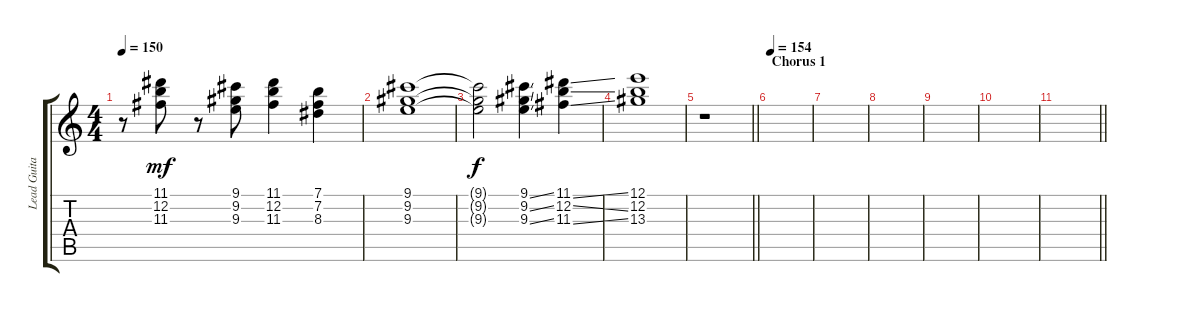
\track ("Lead Guitar 1" "Lead Guita") {instrument electricguitarjazz}
\staff {score tabs}
\tuning (E4 B3 G3 D3 A2 E2) {hide}
\ts (4 4)
\tempo 150
\clef g2
\ks c
r.8{dy mf} (11.1 12.2 11.3).8 r.8 (9.1 9.2 9.3).8 (11.1 12.2 11.3).4 (7.1 7.2 8.3).4 |
(9.1 9.2 9.3).1 |
(9.1{t} 9.2{t} 9.3{t}).2{dy f} (9.1{ss} 9.2{ss} 9.3{ss}).4 (11.1{ss} 12.2{ss} 11.3{ss}).4 |
(12.1 12.2 13.3).1 |
\barLineRight lightlight
r.1 |
\section ("" "Chorus 1")
\tempo 154
|
|
|
|
|
\barLineRight lightlight
